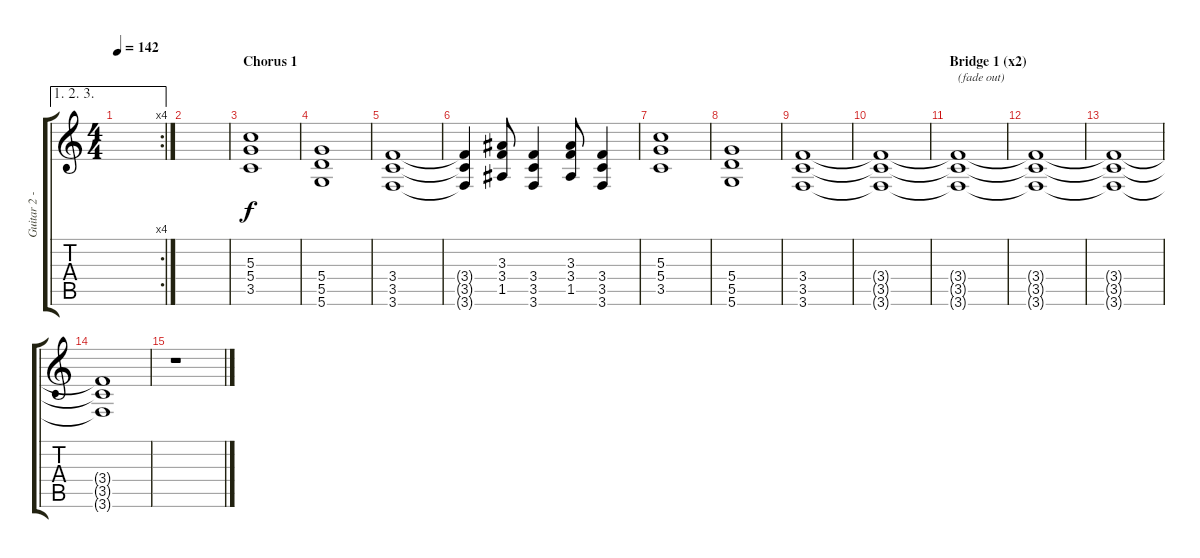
\track ("Guitar 2 - Drop D, center" "Guitar 2 -") {instrument overdrivenguitar}
\staff {score tabs}
\tuning (E4 B3 G3 D3 A2 D2) {hide}
\ae (1 2 3)
\rc 4
\ts (4 4)
\tempo 142
\clef g2
\ks c
|
|
\section ("" "Chorus 1")
(5.3 5.4 3.5).1 |
(5.4 5.5 5.6).1 |
(3.4 3.5 3.6).1 |
(3.4{t} 3.5{t} 3.6{t}).4 (3.3 3.4 1.5).8 (3.4 3.5 3.6).4 (3.3 3.4 1.5).8 (3.4 3.5 3.6).4 |
(5.3 5.4 3.5).1 |
(5.4 5.5 5.6).1 |
(3.4 3.5 3.6).1 |
(3.4{t} 3.5{t} 3.6{t}).1 |
\section ("" "Bridge 1 (x2)")
(3.4{t} 3.5{t} 3.6{t}).1{txt "(fade out)" volume 0} |
(3.4{t} 3.5{t} 3.6{t}).1 |
(3.4{t} 3.5{t} 3.6{t}).1 |
(3.4{t} 3.5{t} 3.6{t}).1 |
r.1
